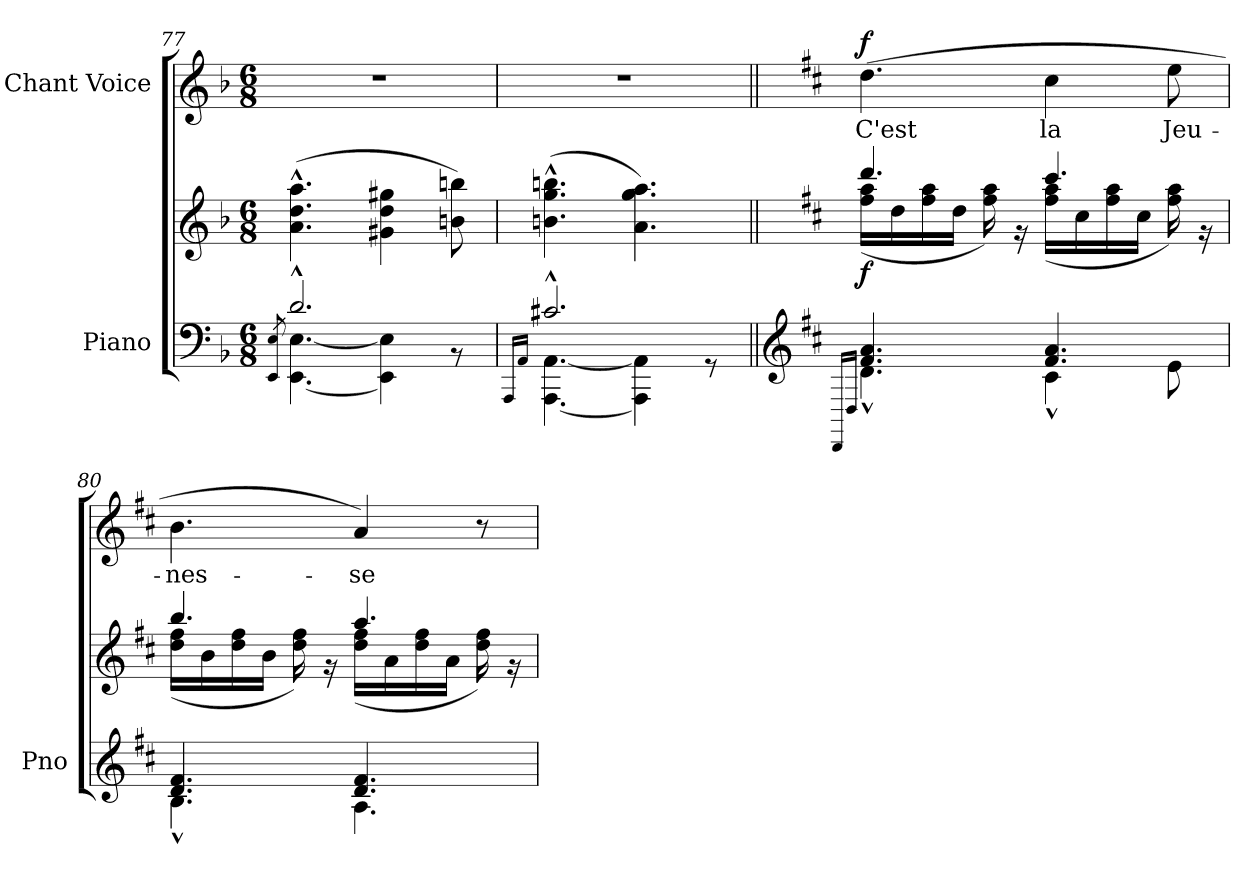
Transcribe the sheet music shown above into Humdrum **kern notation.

**kern	**kern	**dynam	**kern	**text	**dynam
*part2	*part2	*part2	*part1	*part1	*part1
*staff3	*staff2	*staff2/3	*staff1	*staff1	*staff1
*I"Piano	*	*	*I"Chant Voice	*	*
*I'Pno	*	*	*	*	*
*clefF4	*clefG2	*	*clefG2	*	*
*k[b-]	*k[b-]	*	*k[b-]	*	*
*M6/8	*M6/8	*	*M6/8	*	*
=77	=77	=77	=77	=77	=77
*^	*	*	*	*	*
.	8qEE/ 8qE/	.	.	.	.	.
2.d^^/	[4.EE\ [4.E\	(>4.a\^^ 4.dd\^^ 4.aa\^^	.	2.r	.	.
.	4EE\] 4E\]	4g#X\ 4dd\ 4gg#X\	.	.	.	.
.	8r	8bn\ 8bbn\)	.	.	.	.
!!LO:LB:g=z
=78	=78	=78	=78	=78	=78	=78
.	16qAAA/LL	.	.	.	.	.
.	16qAA/JJ_	.	.	.	.	.
2.c#X^^/	[4.AAA\ [4.AA\	(>4.bn\^^ 4.gg\^^ 4.bbn\^^	.	2.r	.	.
.	4AAA\] 4AA\]	4.a\ 4.gg\ 4.aa\)	.	.	.	.
.	8r	.	.	.	.	.
=79||	=79||	=79||	=79||	=79||	=79||	=79||
*clefG2	*	*	*	*	*	*
*k[f#c#]	*	*k[f#c#]	*	*k[f#c#]	*	*
.	16qDD/LL	.	.	.	.	.
.	16qD/JJ	.	.	.	.	.
*	*	*^	*	*	*	*
!	!	!	!	!LO:DY:b	!	!LO:LY:b	!LO:DY:a
4.f#/ 4.a/	4.d^^\	4.ddd/	(>16ff#\ 16aa\LL	f	(>4.dd\	C'est	f
.	.	.	16dd\	.	.	.	.
.	.	.	16ff#\ 16aa\	.	.	.	.
.	.	.	16dd\JJ	.	.	.	.
.	.	.	16ff#\ 16aa\)	.	.	.	.
.	.	.	16r	.	.	.	.
!	!	!	!	!	!	!LO:LY:b	!
4.f#/ 4.a/	4c#^^\	4.ccc#/	(>16ff#\ 16aa\LL	.	4cc#\	la	.
.	.	.	16cc#\	.	.	.	.
.	.	.	16ff#\ 16aa\	.	.	.	.
.	.	.	16cc#\JJ	.	.	.	.
!	!	!	!	!	!	!LO:LY:b	!
.	8e\	.	16ff#\ 16aa\)	.	8ee\	Jeu-	.
.	.	.	16r	.	.	.	.
=80	=80	=80	=80	=80	=80	=80	=80
!	!	!	!	!	!	!LO:LY:b	!
4.d/ 4.f#/	4.B^^\	4.bb/	(>16dd\ 16ff#\LL	.	4.b\	-nes-	.
.	.	.	16b\	.	.	.	.
.	.	.	16dd\ 16ff#\	.	.	.	.
.	.	.	16b\JJ	.	.	.	.
.	.	.	16dd\ 16ff#\)	.	.	.	.
.	.	.	16r	.	.	.	.
!	!	!	!	!	!	!LO:LY:b	!
4.d/ 4.f#/	4.A\	4.aa/	(>16dd\ 16ff#\LL	.	4a/)	-se	.
.	.	.	16a\	.	.	.	.
.	.	.	16dd\ 16ff#\	.	.	.	.
.	.	.	16a\JJ	.	.	.	.
.	.	.	16dd\ 16ff#\)	.	8r	.	.
.	.	.	16r	.	.	.	.
*v	*v	*	*	*	*	*	*
*	*v	*v	*	*	*	*
=	=	=	=	=	=
*-	*-	*-	*-	*-	*-
